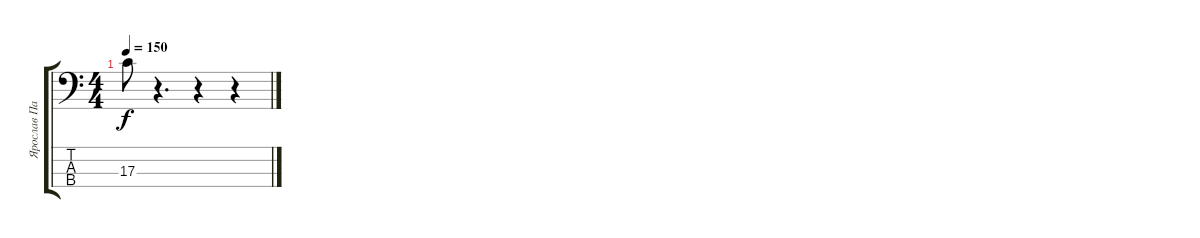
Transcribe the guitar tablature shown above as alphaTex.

\track ("Ярослав Пастухов" "Ярослав Па") {instrument electricbassfinger}
\staff {score tabs}
\tuning (F2 C2 G1 D1) {hide}
\ts (4 4)
\tempo 150
\clef f4
\ks c
17.3{t}.8{dy f} r.4{d} r.4 r.4
